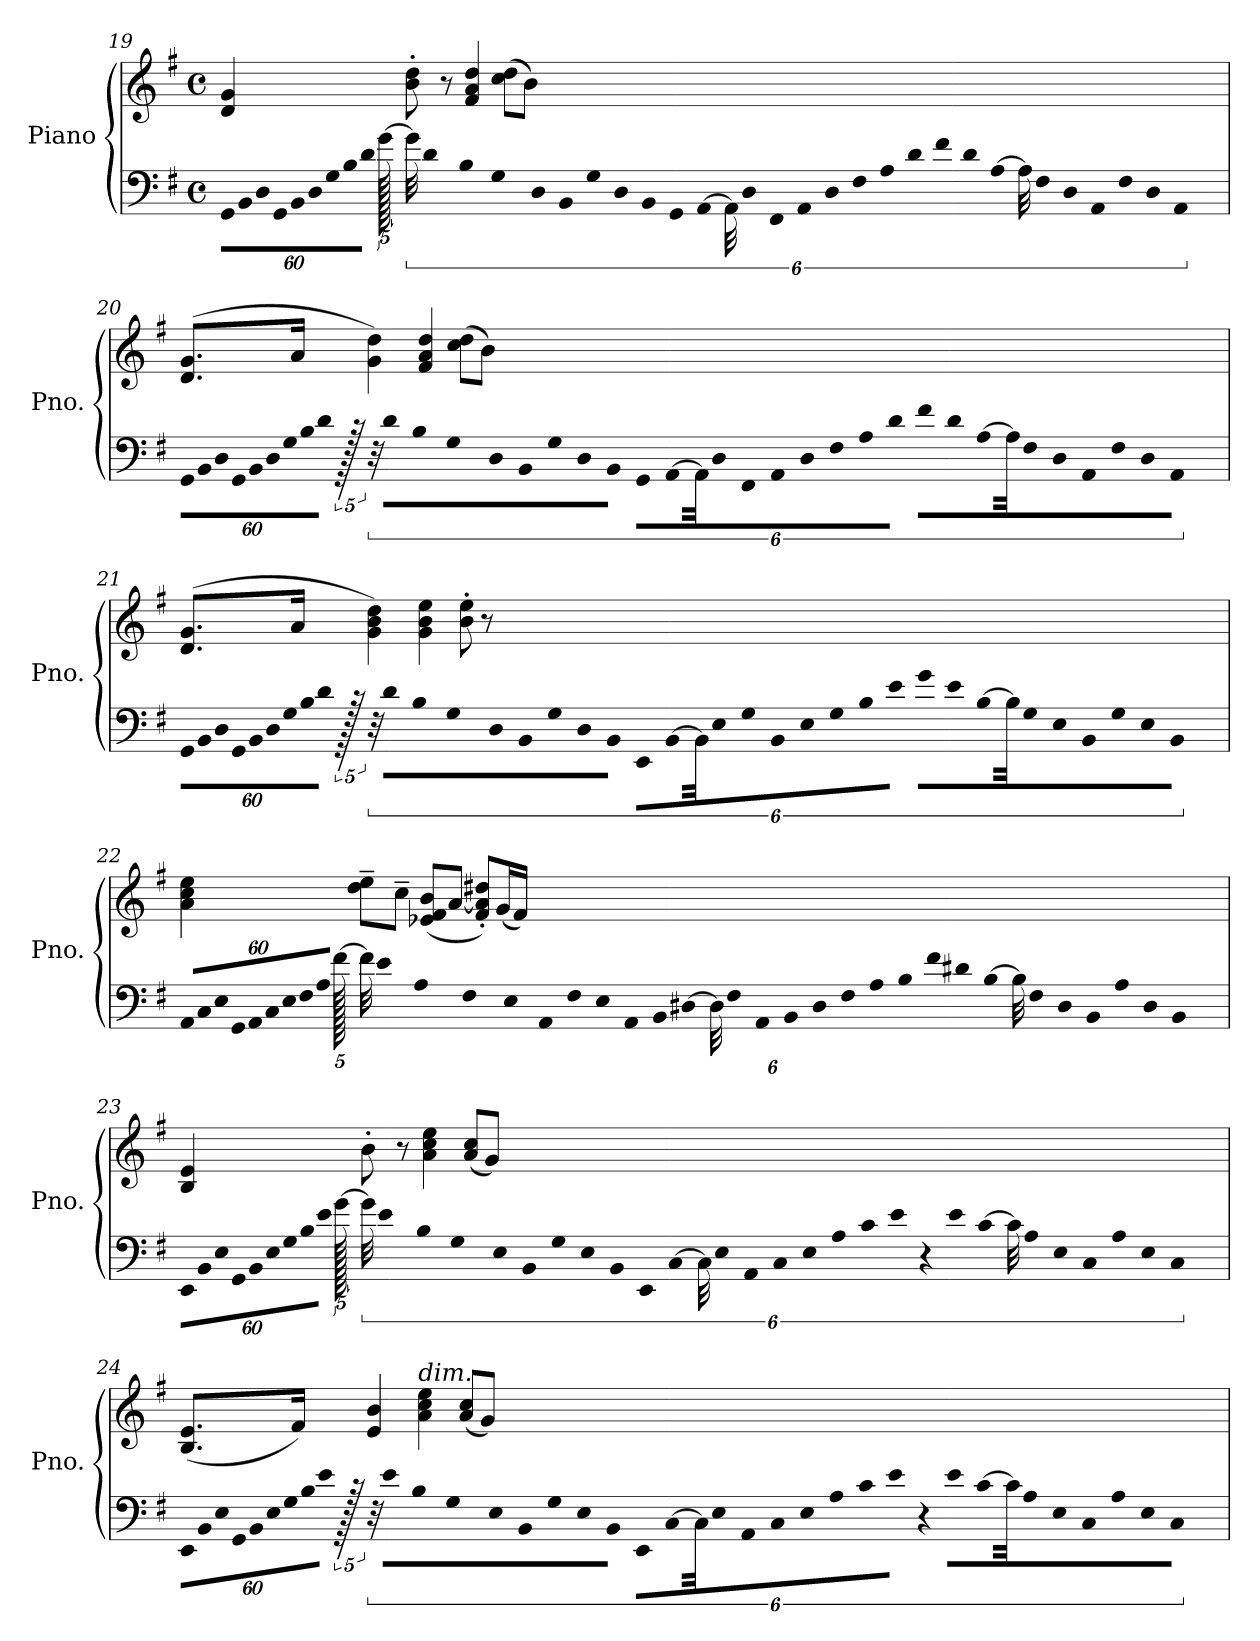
**kern	**kern
*part1	*part1
*staff2	*staff1
*I"Piano	*
*I'Pno.	*
*clefF4	*clefG2
*k[f#]	*k[f#]
*M4/4	*M4/4
*met(c)	*met(c)
=19	=19
!LO:N:vis=16	!
1920%53GG\LL	4d/ 4g/
!LO:N:vis=16	!
1920%53BB\	.
!LO:N:vis=16	!
1920%53D\	.
!LO:N:vis=16	!
1920%53GG\	.
!LO:N:vis=16	!
1920%53BB\	.
!LO:N:vis=16	!
1920%53D\	.
!LO:N:vis=16	!
1920%53G\	.
!LO:N:vis=16	!
1920%53B\	.
!LO:N:vis=16	!
1920%53d\JJ	.
[640g\LL	.
192%5g\LL]	8b\' 8dd\'
!LO:N:vis=16	!
1920%53d\	.
!LO:N:vis=16	!
1920%53B\	.
!LO:N:vis=16	!
1920%53G\	.
!LO:N:vis=16	!
1920%53D\	.
.	8r
!LO:N:vis=16	!
1920%53BB\	.
!LO:N:vis=16	!
1920%53G\	.
!LO:N:vis=16	!
1920%53D\	.
!LO:N:vis=16	!
1920%53BB\JJ	.
!LO:N:vis=16	!
1920%53GG\LL	.
.	4f#/ 4a/ 4dd/
[640AA\	.
192%5AA\]	.
!LO:N:vis=16	!
1920%53D\	.
!LO:N:vis=16	!
1920%53FF#\	.
!LO:N:vis=16	!
1920%53AA\	.
!LO:N:vis=16	!
1920%53D\	.
!LO:N:vis=16	!
1920%53F#\	.
!LO:N:vis=16	!
1920%53A\	.
!LO:N:vis=16	!
1920%53d\JJ	.
!LO:N:vis=16	!
1920%53f#\LL	.
.	(8cc\ 8dd\L
!LO:N:vis=16	!
1920%53d\	.
[640A\	.
192%5A\]	.
!LO:N:vis=16	!
1920%53F#\	.
!LO:N:vis=16	!
1920%53D\	.
.	8b\J)
!LO:N:vis=16	!
1920%53AA\	.
!LO:N:vis=16	!
1920%53F#\	.
!LO:N:vis=16	!
1920%53D\	.
!LO:N:vis=16	!
1920%53AA\JJ	.
160ryy	.
=20	=20
!LO:N:vis=16	!
1920%53GG\LL	(<8.d/ 8.g/L
!LO:N:vis=16	!
1920%53BB\	.
!LO:N:vis=16	!
1920%53D\	.
!LO:N:vis=16	!
1920%53GG\	.
!LO:N:vis=16	!
1920%53BB\	.
!LO:N:vis=16	!
1920%53D\	.
!LO:N:vis=16	!
1920%53G\	.
.	16a/Jk
!LO:N:vis=16	!
1920%53B\	.
!LO:N:vis=16	!
1920%53d\JJ	.
640r	.
192%5r	4g\ 4dd\)
!LO:N:vis=16	!
1920%53d\LL	.
!LO:N:vis=16	!
1920%53B\	.
!LO:N:vis=16	!
1920%53G\	.
!LO:N:vis=16	!
1920%53D\	.
!LO:N:vis=16	!
1920%53BB\	.
!LO:N:vis=16	!
1920%53G\	.
!LO:N:vis=16	!
1920%53D\	.
!LO:N:vis=16	!
1920%53BB\JJ	.
!LO:N:vis=16	!
1920%53GG\LL	.
.	4f#/ 4a/ 4dd/
[640AA\	.
192%5AA\]	.
!LO:N:vis=16	!
1920%53D\	.
!LO:N:vis=16	!
1920%53FF#\	.
!LO:N:vis=16	!
1920%53AA\	.
!LO:N:vis=16	!
1920%53D\	.
!LO:N:vis=16	!
1920%53F#\	.
!LO:N:vis=16	!
1920%53A\	.
!LO:N:vis=16	!
1920%53d\JJ	.
!LO:N:vis=16	!
1920%53f#\LL	.
.	(8cc\ 8dd\L
!LO:N:vis=16	!
1920%53d\	.
[640A\	.
192%5A\]	.
!LO:N:vis=16	!
1920%53F#\	.
!LO:N:vis=16	!
1920%53D\	.
.	8b\J)
!LO:N:vis=16	!
1920%53AA\	.
!LO:N:vis=16	!
1920%53F#\	.
!LO:N:vis=16	!
1920%53D\	.
!LO:N:vis=16	!
1920%53AA\JJ	.
160ryy	.
=21	=21
!LO:N:vis=16	!
1920%53GG\LL	(<8.d/ 8.g/L
!LO:N:vis=16	!
1920%53BB\	.
!LO:N:vis=16	!
1920%53D\	.
!LO:N:vis=16	!
1920%53GG\	.
!LO:N:vis=16	!
1920%53BB\	.
!LO:N:vis=16	!
1920%53D\	.
!LO:N:vis=16	!
1920%53G\	.
.	16a/Jk
!LO:N:vis=16	!
1920%53B\	.
!LO:N:vis=16	!
1920%53d\JJ	.
640r	.
192%5r	4g\ 4b\ 4dd\)
!LO:N:vis=16	!
1920%53d\LL	.
!LO:N:vis=16	!
1920%53B\	.
!LO:N:vis=16	!
1920%53G\	.
!LO:N:vis=16	!
1920%53D\	.
!LO:N:vis=16	!
1920%53BB\	.
!LO:N:vis=16	!
1920%53G\	.
!LO:N:vis=16	!
1920%53D\	.
!LO:N:vis=16	!
1920%53BB\JJ	.
!LO:N:vis=16	!
1920%53EE\LL	.
.	4g\ 4b\ 4ee\
[640BB\	.
192%5BB\]	.
!LO:N:vis=16	!
1920%53E\	.
!LO:N:vis=16	!
1920%53G\	.
!LO:N:vis=16	!
1920%53BB\	.
!LO:N:vis=16	!
1920%53E\	.
!LO:N:vis=16	!
1920%53G\	.
!LO:N:vis=16	!
1920%53B\	.
!LO:N:vis=16	!
1920%53e\JJ	.
!LO:N:vis=16	!
1920%53g\LL	.
.	8b\' 8ee\'
!LO:N:vis=16	!
1920%53e\	.
[640B\	.
192%5B\]	.
!LO:N:vis=16	!
1920%53G\	.
!LO:N:vis=16	!
1920%53E\	.
.	8r
!LO:N:vis=16	!
1920%53BB\	.
!LO:N:vis=16	!
1920%53G\	.
!LO:N:vis=16	!
1920%53E\	.
!LO:N:vis=16	!
1920%53BB\JJ	.
160ryy	.
=22	=22
*Xbrackettup	*
!LO:N:vis=16	!
1920%53AA/LL	4a\ 4cc\ 4ee\
!LO:N:vis=16	!
1920%53C/	.
!LO:N:vis=16	!
1920%53E/	.
!LO:N:vis=16	!
1920%53GG/	.
!LO:N:vis=16	!
1920%53AA/	.
!LO:N:vis=16	!
1920%53C/	.
!LO:N:vis=16	!
1920%53E/	.
!LO:N:vis=16	!
1920%53F#/	.
!LO:N:vis=16	!
1920%53A/JJ	.
[640f#\LL	.
192%5f#\LL]	8dd\~ 8ee\~L
!LO:N:vis=16	!
1920%53e\	.
!LO:N:vis=16	!
1920%53A\	.
!LO:N:vis=16	!
1920%53F#\	.
!LO:N:vis=16	!
1920%53E\	.
.	8cc~\J
!LO:N:vis=16	!
1920%53AA\	.
!LO:N:vis=16	!
1920%53F#\	.
!LO:N:vis=16	!
1920%53E\	.
!LO:N:vis=16	!
1920%53AA\JJ	.
*brackettup	*
!LO:N:vis=16	!
1920%53BB\LL	.
.	(8e-X/ 8f#/ 8b/L
[640D#X\	.
192%5D#\]	.
!LO:N:vis=16	!
1920%53F#\	.
!LO:N:vis=16	!
1920%53AA\	.
!LO:N:vis=16	!
1920%53BB\	.
.	[8a/J
!LO:N:vis=16	!
1920%53D#\	.
!LO:N:vis=16	!
1920%53F#\	.
!LO:N:vis=16	!
1920%53A\	.
!LO:N:vis=16	!
1920%53B\JJ	.
!LO:N:vis=16	!
1920%53f#\LL	.
.	8f#/' 8a/]' 8dd#X/'L)
!LO:N:vis=16	!
1920%53d#X\	.
[640B\	.
192%5B\]	.
!LO:N:vis=16	!
1920%53F#\	.
!LO:N:vis=16	!
1920%53D#\	.
.	(16g/L
!LO:N:vis=16	!
1920%53BB\	.
!LO:N:vis=16	!
1920%53A\	.
.	16f#/JJ)
!LO:N:vis=16	!
1920%53D#\	.
!LO:N:vis=16	!
1920%53BB\JJ	.
160ryy	.
=23	=23
!LO:N:vis=16	!
1920%53EE\LL	4B/ 4e/
!LO:N:vis=16	!
1920%53BB\	.
!LO:N:vis=16	!
1920%53E\	.
!LO:N:vis=16	!
1920%53GG\	.
!LO:N:vis=16	!
1920%53BB\	.
!LO:N:vis=16	!
1920%53E\	.
!LO:N:vis=16	!
1920%53G\	.
!LO:N:vis=16	!
1920%53B\	.
!LO:N:vis=16	!
1920%53e\JJ	.
[640g\LL	.
192%5g\LL]	8b'\
!LO:N:vis=16	!
1920%53e\	.
!LO:N:vis=16	!
1920%53B\	.
!LO:N:vis=16	!
1920%53G\	.
!LO:N:vis=16	!
1920%53E\	.
.	8r
!LO:N:vis=16	!
1920%53BB\	.
!LO:N:vis=16	!
1920%53G\	.
!LO:N:vis=16	!
1920%53E\	.
!LO:N:vis=16	!
1920%53BB\JJ	.
!LO:N:vis=16	!
1920%53EE\LL	.
.	4a\ 4cc\ 4ee\
[640C\	.
192%5C\]	.
!LO:N:vis=16	!
1920%53E\	.
!LO:N:vis=16	!
1920%53AA\	.
!LO:N:vis=16	!
1920%53C\	.
!LO:N:vis=16	!
1920%53E\	.
!LO:N:vis=16	!
1920%53A\	.
!LO:N:vis=16	!
1920%53c\	.
!LO:N:vis=16	!
1920%53e\JJ	.
!LO:N:vis=16	!
1920%53r	.
.	(8a/ 8cc/L
!LO:N:vis=16	!
1920%53e\LL	.
[640c\	.
192%5c\]	.
!LO:N:vis=16	!
1920%53A\	.
!LO:N:vis=16	!
1920%53E\	.
.	8g/J)
!LO:N:vis=16	!
1920%53C\	.
!LO:N:vis=16	!
1920%53A\	.
!LO:N:vis=16	!
1920%53E\	.
!LO:N:vis=16	!
1920%53C\JJ	.
160ryy	.
=24	=24
!LO:N:vis=16	!
1920%53EE\LL	(8.B/ 8.e/L
!LO:N:vis=16	!
1920%53BB\	.
!LO:N:vis=16	!
1920%53E\	.
!LO:N:vis=16	!
1920%53GG\	.
!LO:N:vis=16	!
1920%53BB\	.
!LO:N:vis=16	!
1920%53E\	.
!LO:N:vis=16	!
1920%53G\	.
.	16f#/Jk)
!LO:N:vis=16	!
1920%53B\	.
!LO:N:vis=16	!
1920%53e\JJ	.
640r	.
192%5r	4e/ 4b/
!LO:N:vis=16	!
1920%53e\LL	.
!LO:N:vis=16	!
1920%53B\	.
!LO:N:vis=16	!
1920%53G\	.
!LO:N:vis=16	!
1920%53E\	.
!LO:N:vis=16	!
1920%53BB\	.
!LO:N:vis=16	!
1920%53G\	.
!LO:N:vis=16	!
1920%53E\	.
!LO:N:vis=16	!
1920%53BB\JJ	.
!LO:N:vis=16	!
1920%53EE\LL	.
!	!LO:TX:i:t=dim.
.	4a\ 4cc\ 4ee\
[640C\	.
192%5C\]	.
!LO:N:vis=16	!
1920%53E\	.
!LO:N:vis=16	!
1920%53AA\	.
!LO:N:vis=16	!
1920%53C\	.
!LO:N:vis=16	!
1920%53E\	.
!LO:N:vis=16	!
1920%53A\	.
!LO:N:vis=16	!
1920%53c\	.
!LO:N:vis=16	!
1920%53e\JJ	.
!LO:N:vis=16	!
1920%53r	.
.	(8a/ 8cc/L
!LO:N:vis=16	!
1920%53e\LL	.
[640c\	.
192%5c\]	.
!LO:N:vis=16	!
1920%53A\	.
!LO:N:vis=16	!
1920%53E\	.
.	8g/J)
!LO:N:vis=16	!
1920%53C\	.
!LO:N:vis=16	!
1920%53A\	.
!LO:N:vis=16	!
1920%53E\	.
!LO:N:vis=16	!
1920%53C\JJ	.
160ryy	.
=	=
*-	*-
